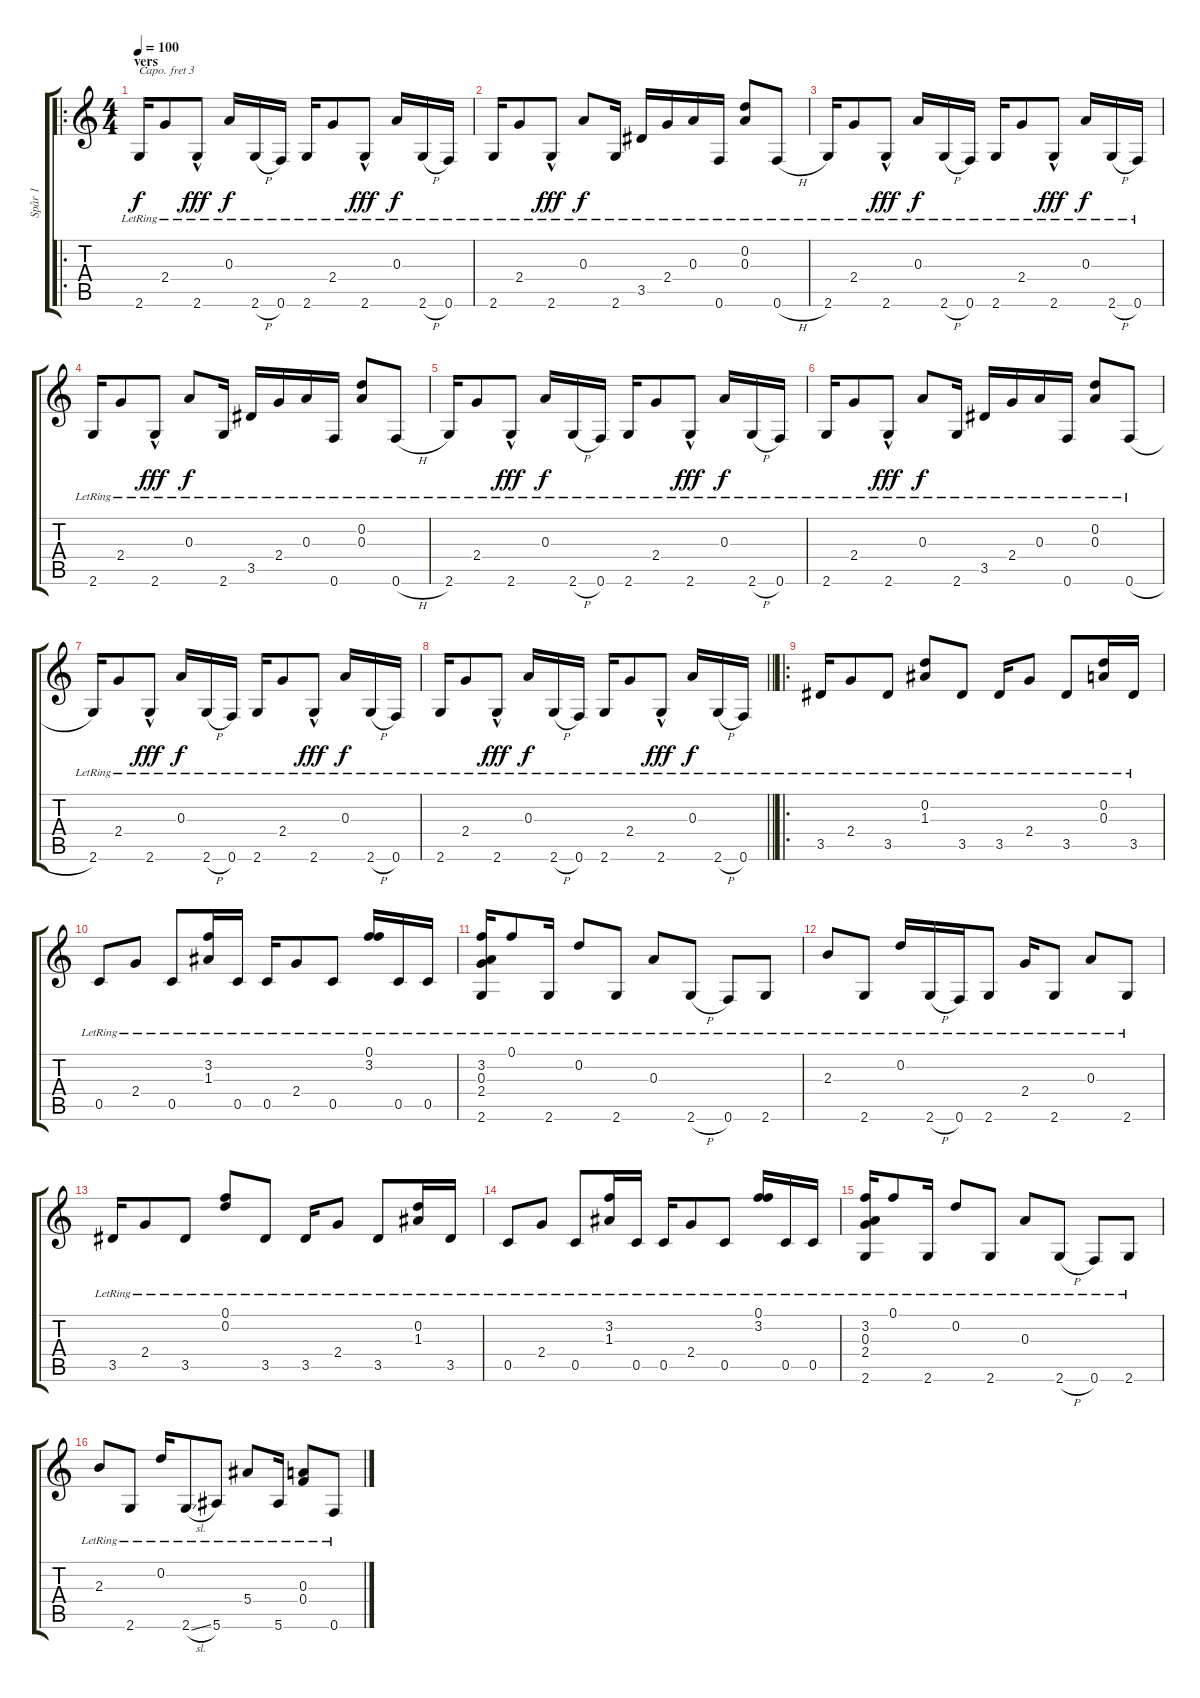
\track ("Spår 1" "Spår 1") {instrument acousticguitarsteel}
\staff {score tabs}
\capo 3
\tuning (D4 B3 Gb3 D3 A2 D2) {hide}
\ro
\ts (4 4)
\section ("" "vers")
\tempo 100
\clef g2
\ks c
2.6{lr}.16{dy f} 2.4{lr}.8 2.6{hac lr}.8{dy fff} 0.3{lr}.16{dy f} 2.6{h lr}.16 0.6{lr}.16 2.6{lr}.16 2.4{lr}.8 2.6{hac lr}.8{dy fff} 0.3{lr}.16{dy f} 2.6{h lr}.16 0.6{lr}.16 |
2.6{lr}.16 2.4{lr}.8 2.6{hac lr}.8{dy fff} 0.3{lr}.8{dy f} 2.6{lr}.16 3.5{lr}.16 2.4{lr}.16 0.3{lr}.16 0.6{lr}.16 (0.2{lr} 0.3{lr}).8 0.6{h lr}.8 |
2.6{lr}.16 2.4{lr}.8 2.6{hac lr}.8{dy fff} 0.3{lr}.16{dy f} 2.6{h lr}.16 0.6{lr}.16 2.6{lr}.16 2.4{lr}.8 2.6{hac lr}.8{dy fff} 0.3{lr}.16{dy f} 2.6{h lr}.16 0.6{lr}.16 |
2.6{lr}.16 2.4{lr}.8 2.6{hac lr}.8{dy fff} 0.3{lr}.8{dy f} 2.6{lr}.16 3.5{lr}.16 2.4{lr}.16 0.3{lr}.16 0.6{lr}.16 (0.2{lr} 0.3{lr}).8 0.6{h lr}.8 |
2.6{lr}.16 2.4{lr}.8 2.6{hac lr}.8{dy fff} 0.3{lr}.16{dy f} 2.6{h lr}.16 0.6{lr}.16 2.6{lr}.16 2.4{lr}.8 2.6{hac lr}.8{dy fff} 0.3{lr}.16{dy f} 2.6{h lr}.16 0.6{lr}.16 |
2.6{lr}.16 2.4{lr}.8 2.6{hac lr}.8{dy fff} 0.3{lr}.8{dy f} 2.6{lr}.16 3.5{lr}.16 2.4{lr}.16 0.3{lr}.16 0.6{lr}.16 (0.2{lr} 0.3{lr}).8 0.6{h lr}.8 |
2.6{lr}.16 2.4{lr}.8 2.6{hac lr}.8{dy fff} 0.3{lr}.16{dy f} 2.6{h lr}.16 0.6{lr}.16 2.6{lr}.16 2.4{lr}.8 2.6{hac lr}.8{dy fff} 0.3{lr}.16{dy f} 2.6{h lr}.16 0.6{lr}.16 |
\barLineRight lightlight
2.6{lr}.16 2.4{lr}.8 2.6{hac lr}.8{dy fff} 0.3{lr}.16{dy f} 2.6{h lr}.16 0.6{lr}.16 2.6{lr}.16 2.4{lr}.8 2.6{hac lr}.8{dy fff} 0.3{lr}.16{dy f} 2.6{h lr}.16 0.6{lr}.16 |
\ro
3.5{lr}.16 2.4{lr}.8 3.5{lr}.8 (0.2{lr} 1.3{lr}).8 3.5{lr}.8 3.5{lr}.16 2.4{lr}.8 3.5{lr}.8 (0.2{lr} 0.3{lr}).16 3.5{lr}.16 |
0.5{lr}.8 2.4{lr}.8 0.5{lr}.8 (3.2{lr} 1.3{lr}).16 0.5{lr}.16 0.5{lr}.16 2.4{lr}.8 0.5{lr}.8 (0.1{lr} 3.2{lr}).16 0.5{lr}.16 0.5{lr}.16 |
(3.2{lr} 0.3{lr} 2.4{lr} 2.6{lr}).16 0.1{lr}.8 2.6{lr}.16 0.2{lr}.8 2.6{lr}.8 0.3{lr}.8 2.6{h lr}.8 0.6{lr}.8 2.6{lr}.8 |
2.3{lr}.8 2.6{lr}.8 0.2{lr}.16 2.6{h lr}.16 0.6{lr}.16 2.6{lr}.8 2.4{lr}.16 2.6{lr}.8 0.3{lr}.8 2.6{lr}.8 |
3.5{lr}.16 2.4{lr}.8 3.5{lr}.8 (0.1 0.2{lr}).8 3.5{lr}.8 3.5{lr}.16 2.4{lr}.8 3.5{lr}.8 (0.2{lr} 1.3).16 3.5{lr}.16 |
0.5{lr}.8 2.4{lr}.8 0.5{lr}.8 (3.2{lr} 1.3{lr}).16 0.5{lr}.16 0.5{lr}.16 2.4{lr}.8 0.5{lr}.8 (0.1{lr} 3.2{lr}).16 0.5{lr}.16 0.5{lr}.16 |
(3.2{lr} 0.3{lr} 2.4{lr} 2.6{lr}).16 0.1{lr}.8 2.6{lr}.16 0.2{lr}.8 2.6{lr}.8 0.3{lr}.8 2.6{h lr}.8 0.6{lr}.8 2.6{lr}.8 |
2.3{lr}.8 2.6{lr}.8 0.2{lr}.16 2.6{sl lr}.8 5.6{lr}.8 5.4{lr}.8 5.6{lr}.16 (0.3{lr} 0.4{lr}).8 0.6{lr}.8
